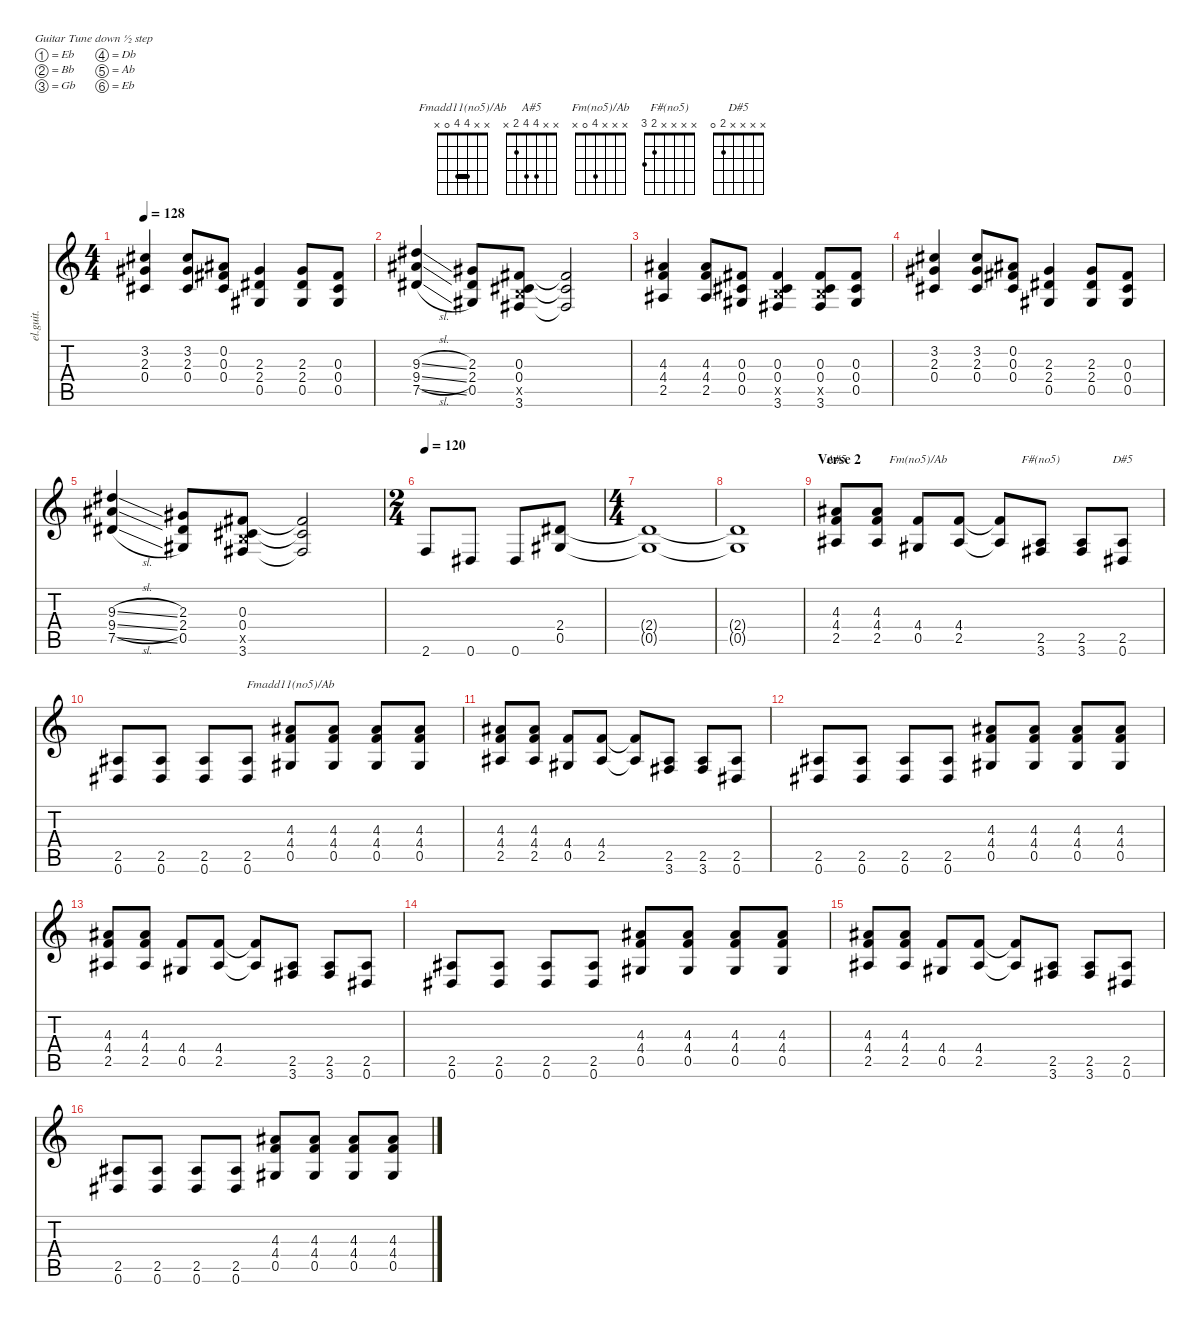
\defaultSystemsLayout 4
\hideDynamics
\bracketExtendMode nobrackets
\otherSystemsTrackNameOrientation horizontal
\track ("Billy Corgan (Clean Rhythm)" "el.guit.") {instrument electricguitarclean}
\staff {score tabs}
\tuning (Eb4 Bb3 Gb3 Db3 Ab2 Eb2)
\chord ("Fmadd11(no5)/Ab" x x 4 4 0 x) {barre 4}
\chord ("A#5" x x 4 4 2 x)
\chord ("Fm(no5)/Ab" x x x 4 0 x)
\chord ("F#(no5)" x x x x 2 3)
\chord ("D#5" x x x x 2 0)
\ts (4 4)
\tempo 128
\clef g2
\ks c
(3.2{acc #} 2.3{acc #} 0.4{acc #}).4{dy mf beam Up} (3.2{acc #} 2.3{acc #} 0.4{acc #}).8{beam Up} (0.2{acc #} 0.3{acc #} 0.4{acc #}).8{beam Up} (2.3{acc #} 2.4{acc #} 0.5{acc #}).4{beam Up} (2.3{acc #} 2.4{acc #} 0.5{acc #}).8{beam Up} (0.3{acc #} 0.4{acc #} 0.5{acc #}).8{beam Up} |
(9.3{sl acc #} 9.4{sl acc #} 7.5{sl acc #}).4{beam Up} (2.3{acc #} 2.4{acc #} 0.5{acc #}).8{beam Up} (0.3{acc #} 0.4{acc #} 3.5{x} 3.6{acc #}).8{beam Up} (0.3{t acc #} 0.4{t acc #} 3.6{t acc #}).2{beam Up} |
(4.3{acc #} 4.4 2.5{acc #}).4{beam Up} (4.3{acc #} 4.4 2.5{acc #}).8{beam Up} (0.3{acc #} 0.4{acc #} 0.5{acc #}).8{beam Up} (0.3{acc #} 0.4{acc #} 3.5{x} 3.6{acc #}).4{beam Up} (0.3{acc #} 0.4{acc #} 3.5{x} 3.6{acc #}).8{beam Up} (0.3{acc #} 0.4{acc #} 0.5{acc #}).8{beam Up} |
(3.2{acc #} 2.3{acc #} 0.4{acc #}).4{beam Up} (3.2{acc #} 2.3{acc #} 0.4{acc #}).8{beam Up} (0.2{acc #} 0.3{acc #} 0.4{acc #}).8{beam Up} (2.3{acc #} 2.4{acc #} 0.5{acc #}).4{beam Up} (2.3{acc #} 2.4{acc #} 0.5{acc #}).8{beam Up} (0.3{acc #} 0.4{acc #} 0.5{acc #}).8{beam Up} |
(9.3{sl acc #} 9.4{sl acc #} 7.5{sl acc #}).4{beam Up} (2.3{acc #} 2.4{acc #} 0.5{acc #}).8{beam Up} (0.3{acc #} 0.4{acc #} 3.5{x} 3.6{acc #}).8{beam Up} (0.3{t acc #} 0.4{t acc #} 3.6{t acc #}).2{beam Up} |
\ts (2 4)
\beaming (8 2 2 2 2)
\tempo 120
2.6.8{beam Up} 0.6{acc #}.8{beam Up} 0.6{acc #}.8{beam Up} (2.4{acc #} 0.5{acc #}).8{beam Up} |
\ts (4 4)
\beaming (8 2 2 2 2)
(2.4{t acc #} 0.5{t acc #}).1{beam Up} |
(2.4{t acc #} 0.5{t acc #}).1{beam Up} |
\section ("" "Verse 2")
(4.3{acc #} 4.4 2.5{acc #}).8{ch "A#5" instrument electricguitarclean beam Up} (4.3{acc #} 4.4 2.5{acc #}).8{beam Up} (4.4 0.5{acc #}).8{ch "Fm(no5)/Ab" beam Up} (4.4 2.5{acc #}).8{beam Up} (4.4{t} 2.5{t acc #}).8{beam Up} (2.5{acc #} 3.6{acc #}).8{ch "F#(no5)" beam Up} (2.5{acc #} 3.6{acc #}).8{beam Up} (2.5{acc #} 0.6{acc #}).8{ch "D#5" beam Up} |
(2.5{acc #} 0.6{acc #}).8{beam Up} (2.5{acc #} 0.6{acc #}).8{beam Up} (2.5{acc #} 0.6{acc #}).8{beam Up} (2.5{acc #} 0.6{acc #}).8{beam Up} (4.3{acc #} 4.4 0.5{acc #}).8{ch "Fmadd11(no5)/Ab" beam Up} (4.3{acc #} 4.4 0.5{acc #}).8{beam Up} (4.3{acc #} 4.4 0.5{acc #}).8{beam Up} (4.3{acc #} 4.4 0.5{acc #}).8{beam Up} |
(4.3{acc #} 4.4 2.5{acc #}).8{beam Up} (4.3{acc #} 4.4 2.5{acc #}).8{beam Up} (4.4 0.5{acc #}).8{beam Up} (4.4 2.5{acc #}).8{beam Up} (4.4{t} 2.5{t acc #}).8{beam Up} (2.5{acc #} 3.6{acc #}).8{beam Up} (2.5{acc #} 3.6{acc #}).8{beam Up} (2.5{acc #} 0.6{acc #}).8{beam Up} |
(2.5{acc #} 0.6{acc #}).8{beam Up} (2.5{acc #} 0.6{acc #}).8{beam Up} (2.5{acc #} 0.6{acc #}).8{beam Up} (2.5{acc #} 0.6{acc #}).8{beam Up} (4.3{acc #} 4.4 0.5{acc #}).8{beam Up} (4.3{acc #} 4.4 0.5{acc #}).8{beam Up} (4.3{acc #} 4.4 0.5{acc #}).8{beam Up} (4.3{acc #} 4.4 0.5{acc #}).8{beam Up} |
(4.3{acc #} 4.4 2.5{acc #}).8{beam Up} (4.3{acc #} 4.4 2.5{acc #}).8{beam Up} (4.4 0.5{acc #}).8{beam Up} (4.4 2.5{acc #}).8{beam Up} (4.4{t} 2.5{t acc #}).8{beam Up} (2.5{acc #} 3.6{acc #}).8{beam Up} (2.5{acc #} 3.6{acc #}).8{beam Up} (2.5{acc #} 0.6{acc #}).8{beam Up} |
(2.5{acc #} 0.6{acc #}).8{beam Up} (2.5{acc #} 0.6{acc #}).8{beam Up} (2.5{acc #} 0.6{acc #}).8{beam Up} (2.5{acc #} 0.6{acc #}).8{beam Up} (4.3{acc #} 4.4 0.5{acc #}).8{beam Up} (4.3{acc #} 4.4 0.5{acc #}).8{beam Up} (4.3{acc #} 4.4 0.5{acc #}).8{beam Up} (4.3{acc #} 4.4 0.5{acc #}).8{beam Up} |
(4.3{acc #} 4.4 2.5{acc #}).8{beam Up} (4.3{acc #} 4.4 2.5{acc #}).8{beam Up} (4.4 0.5{acc #}).8{beam Up} (4.4 2.5{acc #}).8{beam Up} (4.4{t} 2.5{t acc #}).8{beam Up} (2.5{acc #} 3.6{acc #}).8{beam Up} (2.5{acc #} 3.6{acc #}).8{beam Up} (2.5{acc #} 0.6{acc #}).8{beam Up} |
(2.5{acc #} 0.6{acc #}).8{beam Up} (2.5{acc #} 0.6{acc #}).8{beam Up} (2.5{acc #} 0.6{acc #}).8{beam Up} (2.5{acc #} 0.6{acc #}).8{beam Up} (4.3{acc #} 4.4 0.5{acc #}).8{beam Up} (4.3{acc #} 4.4 0.5{acc #}).8{beam Up} (4.3{acc #} 4.4 0.5{acc #}).8{beam Up} (4.3{acc #} 4.4 0.5{acc #}).8{beam Up}
